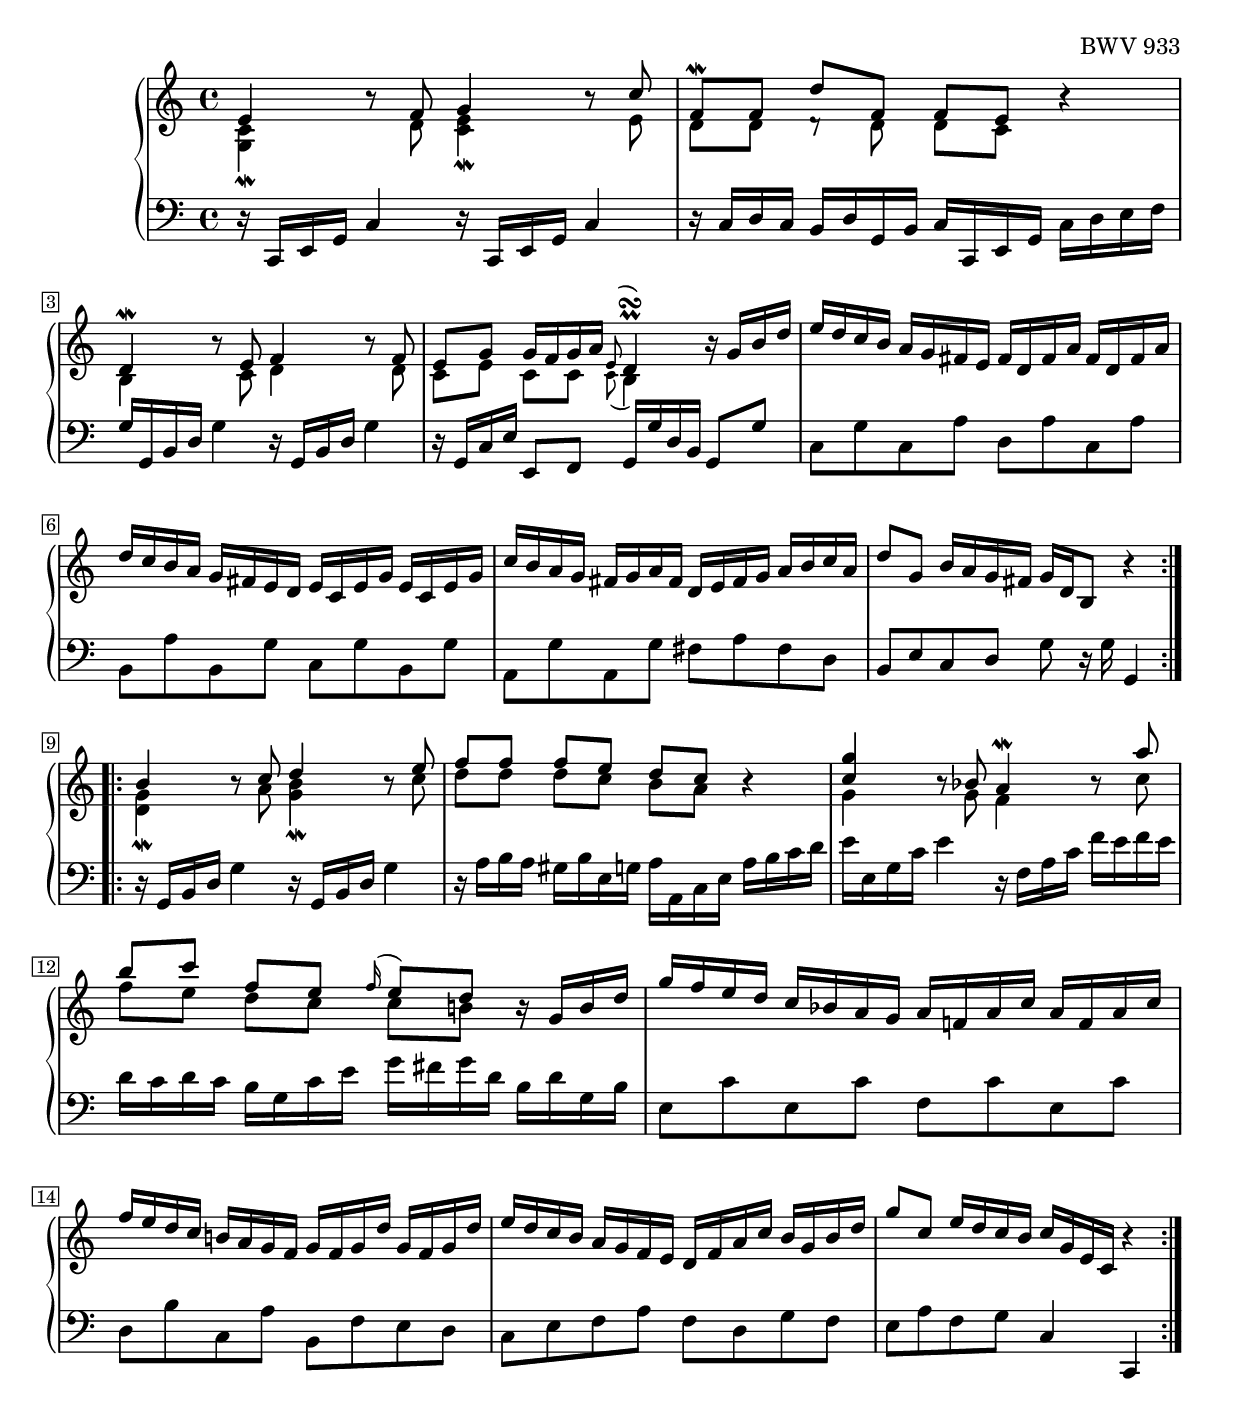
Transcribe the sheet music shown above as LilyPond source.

Global = {
  \key c \major
  \time 4/4
  \include "./global.ly"
}

Sopran = \context Voice = "one" \relative c' {
  \voiceOne
  \override MultiMeasureRest.staff-position = #0
  \override Rest.staff-position = #0
  \repeat volta 2 {
  %1
  | e4 r8 f g4 r8 c
  | f,8 \mordent[ f ] d'[ f,] f[ e] r4
  | d4 \mordent r8 e f4 r8 f
  | e8[ g] g16[ f g a] \appoggiatura e8 d4-\prall-\turn r16 g[ b d]
  %5
  | e16[ d c b] a[ g fis e] fis[ d fis a] fis[ d fis a]
  | d[ c b a] g[ fis e d] e[ c e g] e[ c e g]
  | c[ b a g] fis[ g a fis] d[ e fis g] a[ b c a]
  | d8[ g,] b16[ a g fis] g[ d b8] r4
  }
  \break
  \repeat volta 2 {
  | b'4 r8 c d4 r8 e
  %10
  | f8[ f] f[ e] d[ c] r4
  | <c g'>4 r8 bes a4 \mordent r8 a'
  | b8[ c] f,[ e] \appoggiatura f16 e8[ d] r16 g,[ b d]
  | g16[ f e d] c[ bes a g] a[ f a c] a[ f a c]
  | f[ e d c] b[ a g f] g[ f g d'] g,[ f g d']
  %15
  | e[ d c b] a[ g f e] d[ f a c] b[ g b d]
  | g8[c,] e16[ d c b] c[ g e c] r4
  }
  \fine
}

Alto = \context Voice = "two" \relative c' {
  \voiceTwo
  \override MultiMeasureRest.staff-position = #0
  \override Rest.staff-position = #0
  \repeat volta 2 {
  %1
  | <g c>4-\mordent s8 d' <c e>4 \mordent s8 e
  | d8[ d] d\rest d d[ c] s4
  | b4 s8 c d4 s8 d
  | c8[ e] c[ c] \appoggiatura c b4 s
  %5
  | s1*4
  }
  \repeat volta 2 {
  | <d g>4-\mordent s8 a' <g b >4 \mordent s8 c
  | d[ d] d[ c] b[ a] s4
  | g4 s8 g f4 s8 c'
  | f8[ e] d[ c] c[ b] s4
  | s1*4
  }
}

Bass = \context Voice = "four" \relative c, {
  \voiceFour
  \override MultiMeasureRest.staff-position = #0
  \override Rest.staff-position = #0
  \stemNeutral
  \repeat volta 2 {
  %1
  | r16 c[ e g] c4 r16 c,[ e g] c4
  | r16 c[ d c] b[ d g, b] c[ c, e g] c[ d e f]
  | g[ g, b d] g4 r16 g,[ b d] g4
  | r16 g,[ c e] e,8[ f] g16[ g' d b] g8[ g']
  %5
  | c,[ g' c, a'] d,[ a' c, a']
  | b,[ a' b, g'] c,[ g' b, g']
  | a,[ g' a, g'] fis[ a fis d]
  | b[ e c d] g r16 g g,4
  }
  \repeat volta 2 {
  | r16 g[ b d ] g4 r16 g,[ b d ] g4
  %10
  | r16 a[ b a ] gis[ b e, g] a[ a, c e] a[ b c d]
  | e[ e, g c] e4 r16 f,[ a c] f[ e f e ]
  | d[c d c] b[ g c e] g[ fis g d] b[ d g, b]
  | e,8[ c' e, c'] f,[ c' e, c']
  | d,[ b' c, a'] b,[ f' e d]
  %15
  | c[ e f a] f[ d g f]
  | e[ a f g] c,4 c,
  }
  \fine
}

\score {
  \new PianoStaff
  <<
    \accidentalStyle Score.piano
    \context Staff = "upper" <<
      \set Staff.midiInstrument = #"acoustic grand"
      \Global
      \clef treble
      \Sopran
      \Alto
    >>
    \context Staff = "lower" <<
      \set Staff.midiInstrument = #"acoustic grand"
      \Global
      \clef bass
      \Bass
    >>
  >>
  \header {
    composer = "Johann Sebastian Bach"
    opus = "BWV 933"
    title = \markup { "Kleines Präludium C-Dur" }
  }
  \layout {
    \context {
      \PianoStaff
      % More space between staves in the same PianoStaff
      %\override StaffGrouper.staff-staff-spacing.minimum-distance = 12
      \override TextScript.font-shape = #'italic
    }
  }
  \midi {
    \tempo 4 = 100
  }
}
